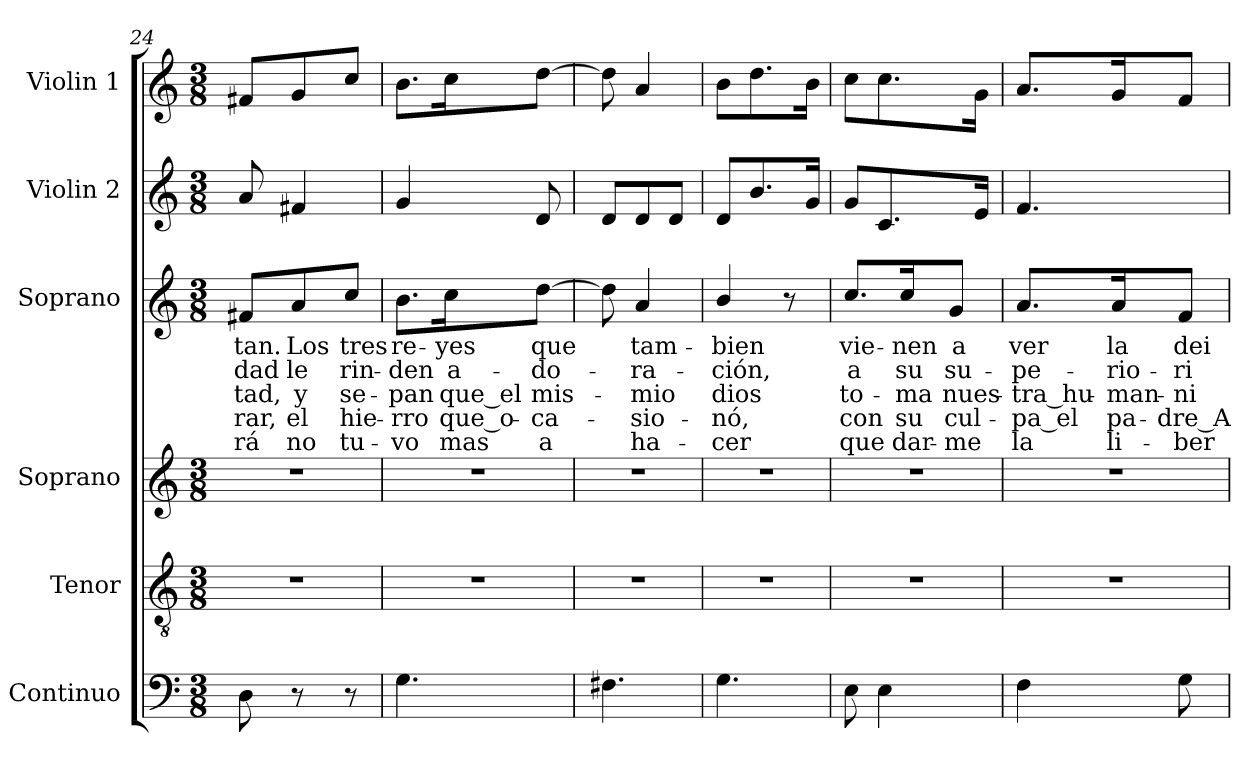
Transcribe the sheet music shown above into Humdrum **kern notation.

**kern	**kern	**kern	**kern	**text	**text	**text	**text	**text	**kern	**kern
*part6	*part5	*part4	*part3	*part3	*part3	*part3	*part3	*part3	*part2	*part1
*staff6	*staff5	*staff4	*staff3	*staff3	*staff3	*staff3	*staff3	*staff3	*staff2	*staff1
*I"Continuo	*I"Tenor	*I"Soprano	*I"Soprano	*	*	*	*	*	*I"Violin 2	*I"Violin 1
*I'Cont.	*I'T.	*I'A.	*I'S.	*	*	*	*	*	*I'Vln. 2	*I'Vln. 1
*clefF4	*clefGv2	*clefG2	*clefG2	*	*	*	*	*	*clefG2	*clefG2
*	*ITrd7c12	*	*	*	*	*	*	*	*	*
*k[]	*k[]	*k[]	*k[]	*	*	*	*	*	*k[]	*k[]
*C:	*C:	*C:	*C:	*	*	*	*	*	*C:	*C:
*M3/8	*M3/8	*M3/8	*M3/8	*	*	*	*	*	*M3/8	*M3/8
=24	=24	=24	=24	=24	=24	=24	=24	=24	=24	=24
!	!LO:N:vis=1	!LO:N:vis=1	!	!	!	!	!	!	!	!
!	!	!	!	!LO:LY:b:color=#000000	!LO:LY:b:color=#000000	!LO:LY:b:color=#000000	!LO:LY:b:color=#000000	!LO:LY:b:color=#000000	!	!
8Di\	4.r	4.r	8f#Xi/L	-tan.	-dad	-tad,	-rar,	-rá	8ai/	8f#Xi/L
!	!	!	!	!LO:LY:b:color=#000000	!LO:LY:b:color=#000000	!LO:LY:b:color=#000000	!LO:LY:b:color=#000000	!LO:LY:b:color=#000000	!	!
8r	.	.	8ai/	Los	le	y	el	no	4f#Xi/	8gi/
!	!	!	!	!LO:LY:b:color=#000000	!LO:LY:b:color=#000000	!LO:LY:b:color=#000000	!LO:LY:b:color=#000000	!LO:LY:b:color=#000000	!	!
8r	.	.	8cci/J	tres	rin-	se-	hie-	tu-	.	8cci/J
=25	=25	=25	=25	=25	=25	=25	=25	=25	=25	=25
!	!LO:N:vis=1	!LO:N:vis=1	!	!	!	!	!	!	!	!
!	!	!	!	!LO:LY:b:color=#000000	!LO:LY:b:color=#000000	!LO:LY:b:color=#000000	!LO:LY:b:color=#000000	!LO:LY:b:color=#000000	!	!
4.Gi\	4.r	4.r	8.bi\L	re-	-den	-pan	-rro	-vo	4gi/	8.bi\L
!	!	!	!	!LO:LY:b:color=#000000	!LO:LY:b:color=#000000	!LO:LY:b:color=#000000	!LO:LY:b:color=#000000	!LO:LY:b:color=#000000	!	!
.	.	.	16cci\K	-yes	a-	que_el	que_o-	mas	.	16cci\k
!	!	!	!	!LO:LY:b:color=#000000	!LO:LY:b:color=#000000	!LO:LY:b:color=#000000	!LO:LY:b:color=#000000	!LO:LY:b:color=#000000	!	!
.	.	.	[8ddi\J	que	-do-	mis-	-ca-	a	8di/	[8ddi\J
!!LO:PB:g=z
=26	=26	=26	=26	=26	=26	=26	=26	=26	=26	=26
!	!LO:N:vis=1	!LO:N:vis=1	!	!	!	!	!	!	!	!
4.F#Xi\	4.r	4.r	8ddi\]	.	.	.	.	.	8di/L	8ddi\]
!	!	!	!	!LO:LY:b:color=#000000	!LO:LY:b:color=#000000	!LO:LY:b:color=#000000	!LO:LY:b:color=#000000	!LO:LY:b:color=#000000	!	!
.	.	.	4ai/	tam-	-ra-	-mio	-sio-	ha-	8di/	4ai/
.	.	.	.	.	.	.	.	.	8di/J	.
=27	=27	=27	=27	=27	=27	=27	=27	=27	=27	=27
!	!LO:N:vis=1	!LO:N:vis=1	!	!	!	!	!	!	!	!
!	!	!	!	!LO:LY:b:color=#000000	!LO:LY:b:color=#000000	!LO:LY:b:color=#000000	!LO:LY:b:color=#000000	!LO:LY:b:color=#000000	!	!
4.Gi\	4.r	4.r	4bi/	-bien	-ción,	dios	-nó,	-cer	8di/L	8bi\L
.	.	.	.	.	.	.	.	.	8.bi/	8.ddi\
.	.	.	8r	.	.	.	.	.	.	.
.	.	.	.	.	.	.	.	.	16gi/Jk	16bi\Jk
=28	=28	=28	=28	=28	=28	=28	=28	=28	=28	=28
!	!LO:N:vis=1	!LO:N:vis=1	!	!	!	!	!	!	!	!
!	!	!	!	!LO:LY:b:color=#000000	!LO:LY:b:color=#000000	!LO:LY:b:color=#000000	!LO:LY:b:color=#000000	!LO:LY:b:color=#000000	!	!
8Ei\	4.r	4.r	8.cci/L	vie-	a	to-	con	que	8gi/L	8cci\L
4Ei\	.	.	.	.	.	.	.	.	8.ci/	8.cci\
!	!	!	!	!LO:LY:b:color=#000000	!LO:LY:b:color=#000000	!LO:LY:b:color=#000000	!LO:LY:b:color=#000000	!LO:LY:b:color=#000000	!	!
.	.	.	16cci/K	-nen	su	-ma	su	dar-	.	.
!	!	!	!	!LO:LY:b:color=#000000	!LO:LY:b:color=#000000	!LO:LY:b:color=#000000	!LO:LY:b:color=#000000	!LO:LY:b:color=#000000	!	!
.	.	.	8gi/J	a	su-	nues-	cul-	-me	.	.
.	.	.	.	.	.	.	.	.	16ei/Jk	16gi\Jk
=29	=29	=29	=29	=29	=29	=29	=29	=29	=29	=29
!	!LO:N:vis=1	!LO:N:vis=1	!	!	!	!	!	!	!	!
!	!	!	!	!LO:LY:b:color=#000000	!LO:LY:b:color=#000000	!LO:LY:b:color=#000000	!LO:LY:b:color=#000000	!LO:LY:b:color=#000000	!	!
4Fi\	4.r	4.r	8.ai/L	ver	-pe-	-tra_hu-	-pa_el	la	4.fi/	8.ai/L
!	!	!	!	!LO:LY:b:color=#000000	!LO:LY:b:color=#000000	!LO:LY:b:color=#000000	!LO:LY:b:color=#000000	!LO:LY:b:color=#000000	!	!
.	.	.	16ai/K	la	-rio-	-man-	pa-	li-	.	16gi/k
!	!	!	!	!LO:LY:b:color=#000000	!LO:LY:b:color=#000000	!LO:LY:b:color=#000000	!LO:LY:b:color=#000000	!LO:LY:b:color=#000000	!	!
8Gi\	.	.	8fi/J	dei-	-ri-	-ni-	-dre_A-	-ber-	.	8fi/J
=	=	=	=	=	=	=	=	=	=	=
*-	*-	*-	*-	*-	*-	*-	*-	*-	*-	*-
